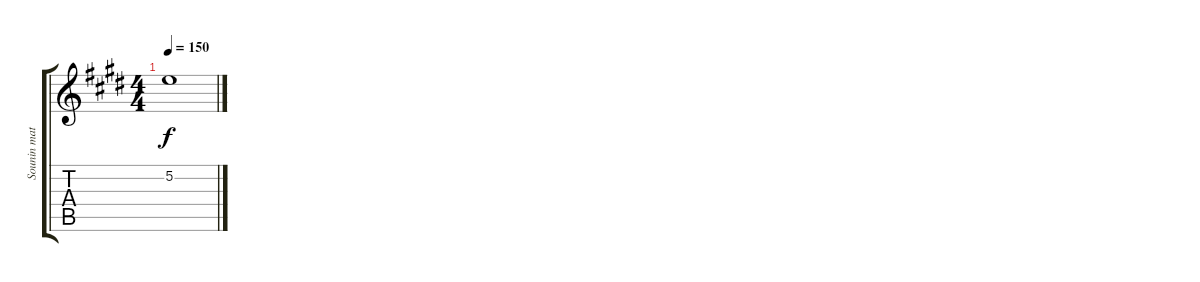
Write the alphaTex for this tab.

\track ("Sounin matsou(2)" "Sounin mat") {instrument overdrivenguitar}
\staff {score tabs}
\tuning (E4 B3 G3 D3 A2 E2) {hide}
\ts (4 4)
\tempo 150
\clef g2
\ks c#minor
5.2{t}.1{dy f}
